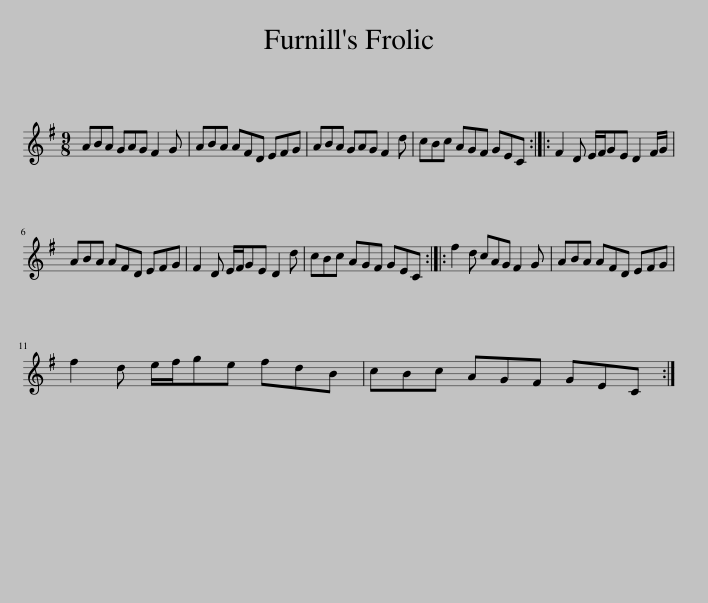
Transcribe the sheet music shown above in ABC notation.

X:1
L:1/8
M:9/8
I:linebreak $
K:G
V:1 treble
V:1
 ABA GAG F2 G | ABA AFD EFG | ABA GAG F2 d | cBc AGF GEC :: F2 D E/F/GE D2 F/G/ |$ %5
 ABA AFD EFG | F2 D E/F/GE D2 d | cBc AGF GEC :: f2 d cAG F2 G | ABA AFD EFG |$ %10
 f2 d e/f/ge fdB | cBc AGF GEC :| %12
